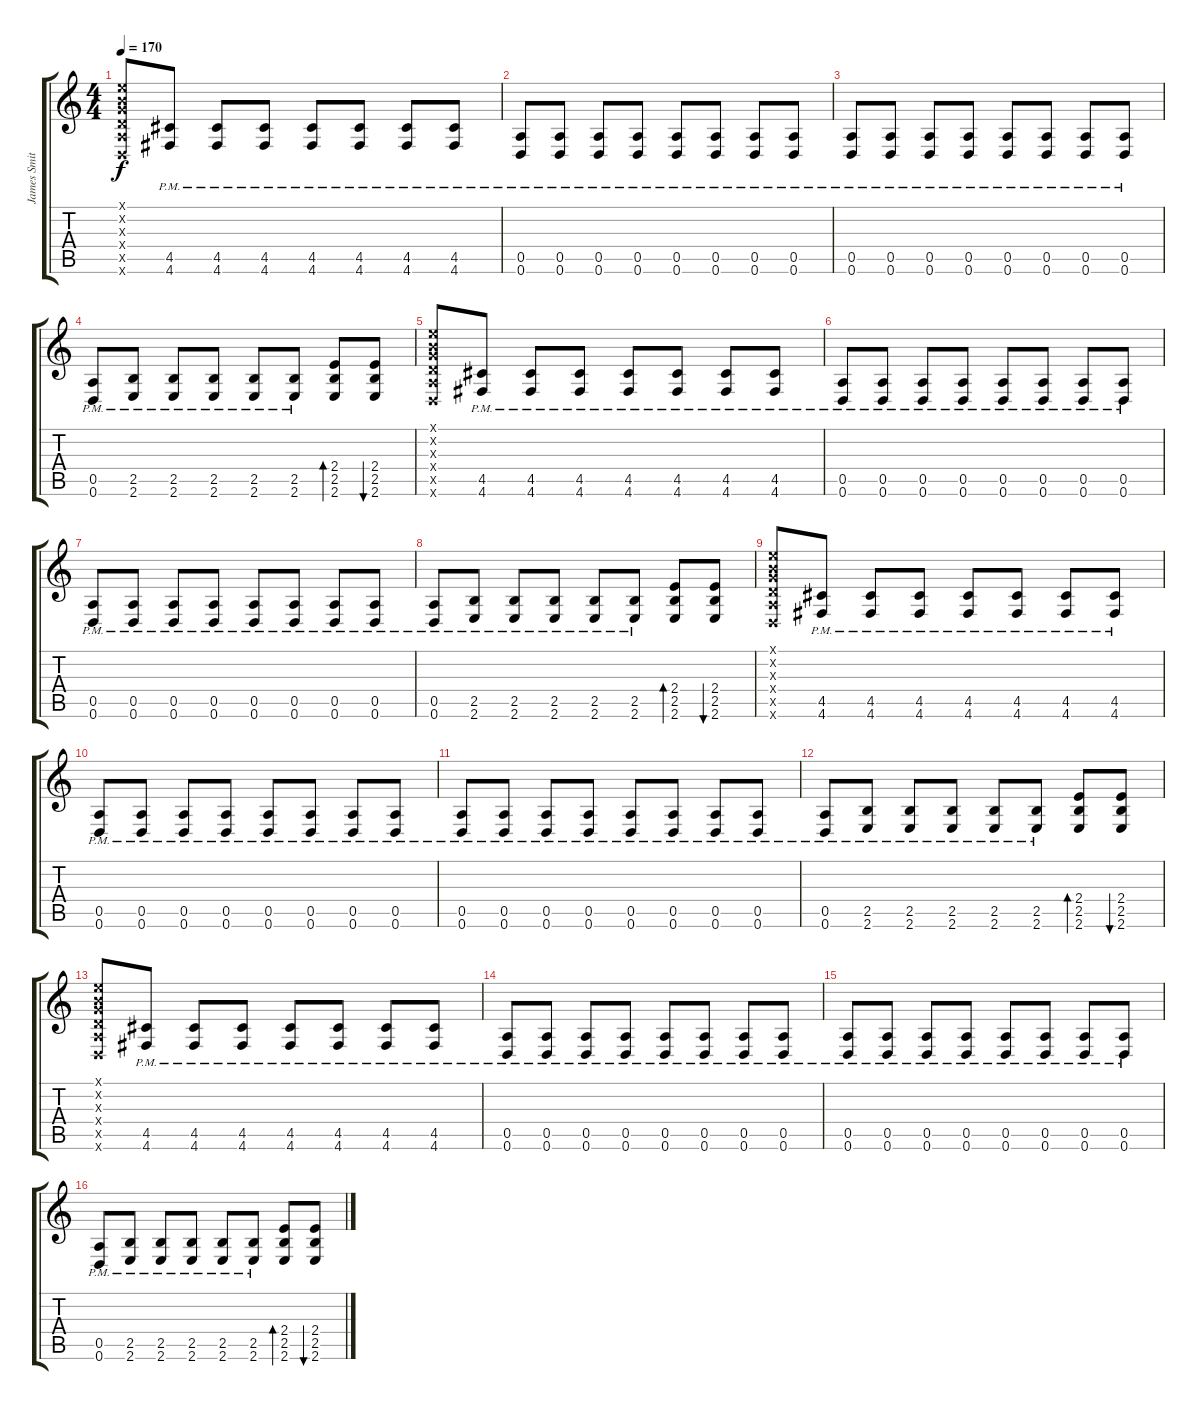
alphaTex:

\track ("James Smith (Rhythm Guitar)" "James Smit") {instrument distortionguitar}
\staff {score tabs}
\tuning (E4 B3 G3 D3 A2 D2) {hide}
\ts (4 4)
\tempo 170
\clef g2
\ks c
(0.1{x} 0.2{x} 0.3{x} 0.4{x} 0.5{x} 0.6{x}).8{dy f} (4.5{pm} 4.6{pm}).8 (4.5{pm} 4.6{pm}).8 (4.5{pm} 4.6{pm}).8 (4.5{pm} 4.6{pm}).8 (4.5{pm} 4.6{pm}).8 (4.5{pm} 4.6{pm}).8 (4.5{pm} 4.6{pm}).8 |
(0.5{pm} 0.6{pm}).8 (0.5{pm} 0.6{pm}).8 (0.5{pm} 0.6{pm}).8 (0.5{pm} 0.6{pm}).8 (0.5{pm} 0.6{pm}).8 (0.5{pm} 0.6{pm}).8 (0.5{pm} 0.6{pm}).8 (0.5{pm} 0.6{pm}).8 |
(0.5{pm} 0.6{pm}).8 (0.5{pm} 0.6{pm}).8 (0.5{pm} 0.6{pm}).8 (0.5{pm} 0.6{pm}).8 (0.5{pm} 0.6{pm}).8 (0.5{pm} 0.6{pm}).8 (0.5{pm} 0.6{pm}).8 (0.5{pm} 0.6{pm}).8 |
(0.5{pm} 0.6{pm}).8 (2.5{pm} 2.6{pm}).8 (2.5{pm} 2.6{pm}).8 (2.5{pm} 2.6{pm}).8 (2.5{pm} 2.6{pm}).8 (2.5{pm} 2.6{pm}).8 (2.4 2.5 2.6).8{bd 60} (2.4 2.5 2.6).8{bu 60} |
(0.1{x} 0.2{x} 0.3{x} 0.4{x} 0.5{x} 0.6{x}).8 (4.5{pm} 4.6{pm}).8 (4.5{pm} 4.6{pm}).8 (4.5{pm} 4.6{pm}).8 (4.5{pm} 4.6{pm}).8 (4.5{pm} 4.6{pm}).8 (4.5{pm} 4.6{pm}).8 (4.5{pm} 4.6{pm}).8 |
(0.5{pm} 0.6{pm}).8 (0.5{pm} 0.6{pm}).8 (0.5{pm} 0.6{pm}).8 (0.5{pm} 0.6{pm}).8 (0.5{pm} 0.6{pm}).8 (0.5{pm} 0.6{pm}).8 (0.5{pm} 0.6{pm}).8 (0.5{pm} 0.6{pm}).8 |
(0.5{pm} 0.6{pm}).8 (0.5{pm} 0.6{pm}).8 (0.5{pm} 0.6{pm}).8 (0.5{pm} 0.6{pm}).8 (0.5{pm} 0.6{pm}).8 (0.5{pm} 0.6{pm}).8 (0.5{pm} 0.6{pm}).8 (0.5{pm} 0.6{pm}).8 |
(0.5{pm} 0.6{pm}).8 (2.5{pm} 2.6{pm}).8 (2.5{pm} 2.6{pm}).8 (2.5{pm} 2.6{pm}).8 (2.5{pm} 2.6{pm}).8 (2.5{pm} 2.6{pm}).8 (2.4 2.5 2.6).8{bd 60} (2.4 2.5 2.6).8{bu 60} |
(0.1{x} 0.2{x} 0.3{x} 0.4{x} 0.5{x} 0.6{x}).8 (4.5{pm} 4.6{pm}).8 (4.5{pm} 4.6{pm}).8 (4.5{pm} 4.6{pm}).8 (4.5{pm} 4.6{pm}).8 (4.5{pm} 4.6{pm}).8 (4.5{pm} 4.6{pm}).8 (4.5{pm} 4.6{pm}).8 |
(0.5{pm} 0.6{pm}).8 (0.5{pm} 0.6{pm}).8 (0.5{pm} 0.6{pm}).8 (0.5{pm} 0.6{pm}).8 (0.5{pm} 0.6{pm}).8 (0.5{pm} 0.6{pm}).8 (0.5{pm} 0.6{pm}).8 (0.5{pm} 0.6{pm}).8 |
(0.5{pm} 0.6{pm}).8 (0.5{pm} 0.6{pm}).8 (0.5{pm} 0.6{pm}).8 (0.5{pm} 0.6{pm}).8 (0.5{pm} 0.6{pm}).8 (0.5{pm} 0.6{pm}).8 (0.5{pm} 0.6{pm}).8 (0.5{pm} 0.6{pm}).8 |
(0.5{pm} 0.6{pm}).8 (2.5{pm} 2.6{pm}).8 (2.5{pm} 2.6{pm}).8 (2.5{pm} 2.6{pm}).8 (2.5{pm} 2.6{pm}).8 (2.5{pm} 2.6{pm}).8 (2.4 2.5 2.6).8{bd 60} (2.4 2.5 2.6).8{bu 60} |
(0.1{x} 0.2{x} 0.3{x} 0.4{x} 0.5{x} 0.6{x}).8 (4.5{pm} 4.6{pm}).8 (4.5{pm} 4.6{pm}).8 (4.5{pm} 4.6{pm}).8 (4.5{pm} 4.6{pm}).8 (4.5{pm} 4.6{pm}).8 (4.5{pm} 4.6{pm}).8 (4.5{pm} 4.6{pm}).8 |
(0.5{pm} 0.6{pm}).8 (0.5{pm} 0.6{pm}).8 (0.5{pm} 0.6{pm}).8 (0.5{pm} 0.6{pm}).8 (0.5{pm} 0.6{pm}).8 (0.5{pm} 0.6{pm}).8 (0.5{pm} 0.6{pm}).8 (0.5{pm} 0.6{pm}).8 |
(0.5{pm} 0.6{pm}).8 (0.5{pm} 0.6{pm}).8 (0.5{pm} 0.6{pm}).8 (0.5{pm} 0.6{pm}).8 (0.5{pm} 0.6{pm}).8 (0.5{pm} 0.6{pm}).8 (0.5{pm} 0.6{pm}).8 (0.5{pm} 0.6{pm}).8 |
(0.5{pm} 0.6{pm}).8 (2.5{pm} 2.6{pm}).8 (2.5{pm} 2.6{pm}).8 (2.5{pm} 2.6{pm}).8 (2.5{pm} 2.6{pm}).8 (2.5{pm} 2.6{pm}).8 (2.4 2.5 2.6).8{bd 60} (2.4 2.5 2.6).8{bu 60}
